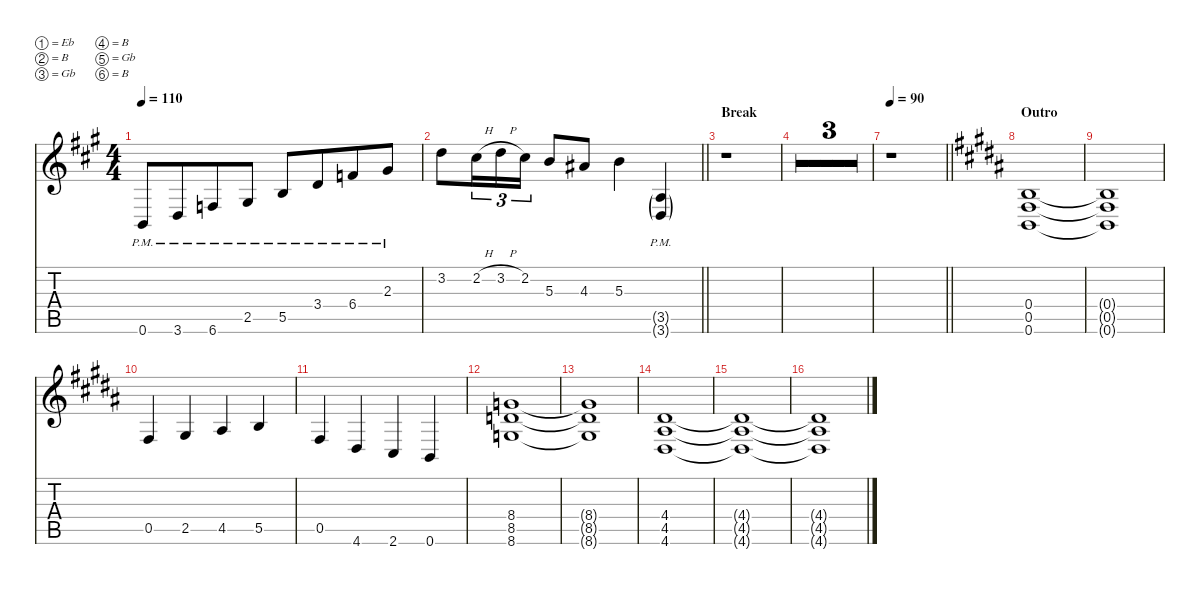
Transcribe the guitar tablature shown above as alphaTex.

\defaultSystemsLayout 4
\hideDynamics
\bracketExtendMode nobrackets
\singleTrackTrackNamePolicy hidden
\multiTrackTrackNamePolicy hidden
\firstSystemTrackNameMode fullname
\firstSystemTrackNameOrientation horizontal
\otherSystemsTrackNameOrientation horizontal
\track ("Rhythm Guitar 2" "Rhy.Gt.2") {multiBarRest instrument distortionguitar}
\staff {score tabs}
\tuning (Eb4 B3 Gb3 B2 Gb2 B1)
\ts (4 4)
\tempo 110
\clef g2
\ks a
0.6{pm acc forcenatural}.8{dy mf beam merge} 3.6{pm acc forcenatural}.8{beam merge} 6.6{pm acc forcenatural}.8{beam merge} 2.5{pm acc #}.8 5.5{pm acc forcenatural}.8{beam merge} 3.4{pm acc forcenatural}.8{beam merge} 6.4{pm acc forcenatural}.8{beam merge} 2.3{pm acc #}.8 |
\barLineRight lightlight
3.2{acc forcenatural}.8{beam merge} 2.2{h acc #}.16{tu (3 2)} 3.2{h acc forcenatural}.16{tu (3 2)} 2.2{acc #}.16{tu (3 2)} 5.3{acc forcenatural}.8 4.3{acc #}.8 5.3{acc forcenatural}.4 (3.6{g pm acc forcenatural} 3.5{g pm acc forcenatural}).4 |
\section ("" "Break")
r.1 |
r.1 |
r.1 |
r.1 |
\tempo 90
\barLineRight lightlight
r.1 |
\section ("" "Outro")
\ks b
(0.6{acc forcenatural} 0.5{acc #} 0.4{acc forcenatural}).1 |
(0.4{t acc forcenatural} 0.5{t acc #} 0.6{t acc forcenatural}).1 |
0.5{acc #}.4 2.5{acc #}.4 4.5{acc #}.4 5.5{acc forcenatural}.4 |
0.5{acc #}.4 4.6{acc #}.4 2.6{acc #}.4 0.6{acc forcenatural}.4 |
(8.6{acc forcenatural} 8.5{acc forcenatural} 8.4{acc forcenatural}).1 |
(8.6{t acc forcenatural} 8.5{t acc forcenatural} 8.4{t acc forcenatural}).1 |
(4.6{acc #} 4.5{acc #} 4.4{acc #}).1 |
(4.4{t acc #} 4.5{t acc #} 4.6{t acc #}).1 |
(4.4{t acc #} 4.5{t acc #} 4.6{t acc #}).1
